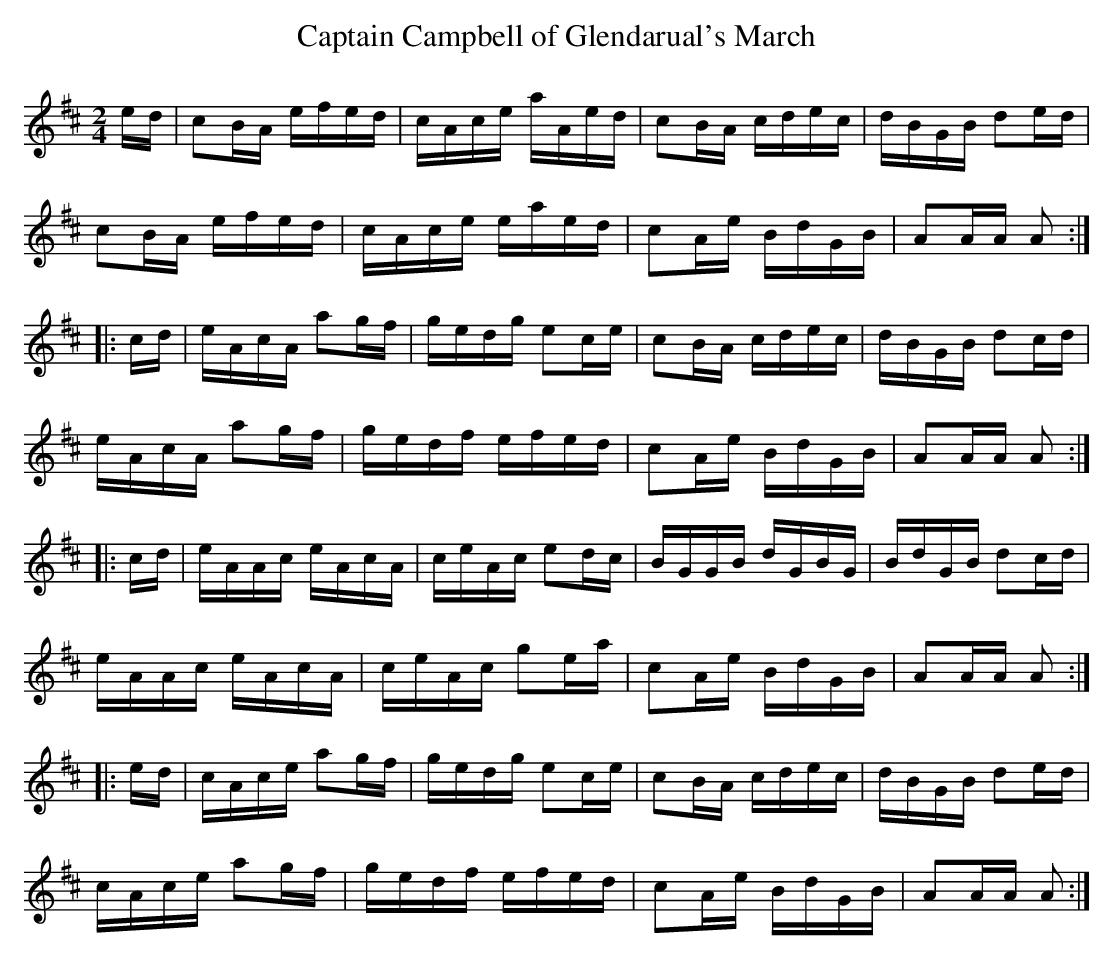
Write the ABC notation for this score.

X:1
T:Captain Campbell of Glendarual's March
M:2/4
L:1/8
K:Amix
e/d/|cB/A/ e/f/e/d/|c/A/c/e/ a/A/e/d/|cB/A/ c/d/e/c/|d/B/G/B/ de/d/|
cB/A/ e/f/e/d/|c/A/c/e/ e/a/e/d/|cA/e/ B/d/G/B/|AA/A/ A:|
|:c/d/|e/A/c/A/ ag/f/|g/e/d/g/ ec/e/|cB/A/ c/d/e/c/|d/B/G/B/ dc/d/|
e/A/c/A/ ag/f/|g/e/d/f/ e/f/e/d/|cA/e/ B/d/G/B/|AA/A/ A:|
|:c/d/|e/A/A/c/ e/A/c/A/|c/e/A/c/ ed/c/|B/G/G/B/ d/G/B/G/|B/d/G/B/ dc/d/|
e/A/A/c/ e/A/c/A/|c/e/A/c/ ge/a/|cA/e/ B/d/G/B/|AA/A/ A:|
|:e/d/|c/A/c/e/ ag/f/|g/e/d/g/ ec/e/|cB/A/ c/d/e/c/|d/B/G/B/ de/d/|
c/A/c/e/ ag/f/|g/e/d/f/ e/f/e/d/|cA/e/ B/d/G/B/|AA/A/ A:|]
